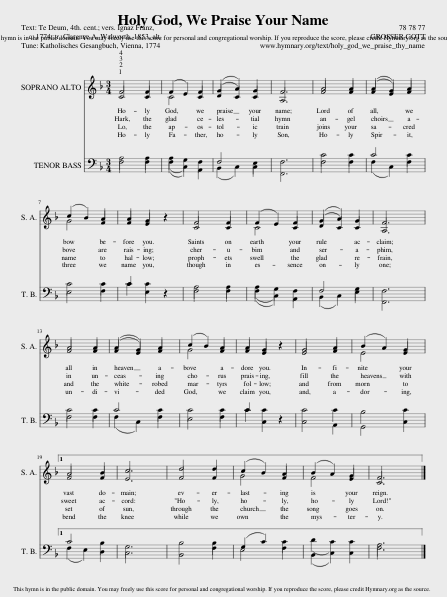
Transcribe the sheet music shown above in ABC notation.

X:1
%%score ( 1 2 ) ( 3 4 )
L:1/8
M:3/4
I:linebreak $
K:F
V:1 treble
V:2 treble
V:3 bass
V:4 bass
V:1
 F4 F2 | (F2 E2) F2 | (G2 A2) G2 | F6 | A4 A2 | %5
 (A2 G2) A2 |$ (c2 B2) A2 | A2 G2 z2 | F4 F2 | (F2 E2) F2 | %10
 (G2 A2) G2 | F6 |$ A4 A2 | (A2 G2) A2 | (c2 B2) A2 | %15
 A2 G2 z2 | G4 A2 | (B2 A2) G2 |1$ A4 B2 | c6 | %20
 d4 d2 | (c2 B2) A2 | (B2 A2) G2 | F6 |] %24
V:2
 C4 C2 | C4 C2 | (D2 C2) C2 | A,6 | F4 F2 | %5
 (F2 E2) F2 |$ G4 F2 | F2 E2 x2 | C4 C2 | C4 C2 | %10
 (D2 C2) C2 | A,6 |$ F4 F2 | (F2 E2) F2 | G4 F2 | %15
 F2 E2 x2 | E4 F2 | E4 E2 |1$ F4 F2 | E6 | %20
 F4 F2 | G4 F2 | F4 E2 | C6 |] %24
V:3
 A,4 A,2 | (A,2 G,2) F,2 | F,4 E,2 | F,6 | C4 C2 | %5
 C4 C2 |$ C4 C2 | C2 C2 z2 | A,4 A,2 | (A,2 G,2) F,2 | %10
 F,4 G,2 | F,6 |$ C4 C2 | C4 C2 | C4 C2 | %15
 C2 C2 z2 | C4 C2 | B,4 C2 |1$ C4 B,2 | G,6 | %20
 B,4 B,2 | (G,2 C2) C2 | (D2 C2) C2 | A,6 |] %24
V:4
 F,4 F,2 | (F,2 C,2) A,,2 | (B,,2 C,2) C,2 | F,,6 | F,4 F,2 | %5
 (F,2 C,2) F,2 |$ E,4 F,2 | C2 E,2 x2 | F,4 F,2 | (F,2 C,2) A,,2 | %10
 (B,,2 C,2) E,2 | F,,6 |$ F,4 F,2 | (F,2 C,2) F,2 | E,4 F,2 | %15
 C2 C,2 x2 | C,4 A,,2 | G,,4 C,2 |1$ (F,2 E,2) D,2 | C,6 | %20
 B,,4 F,2 | E,4 F,2 | (B,,2 C,2) C,2 | F,6 |] %24
